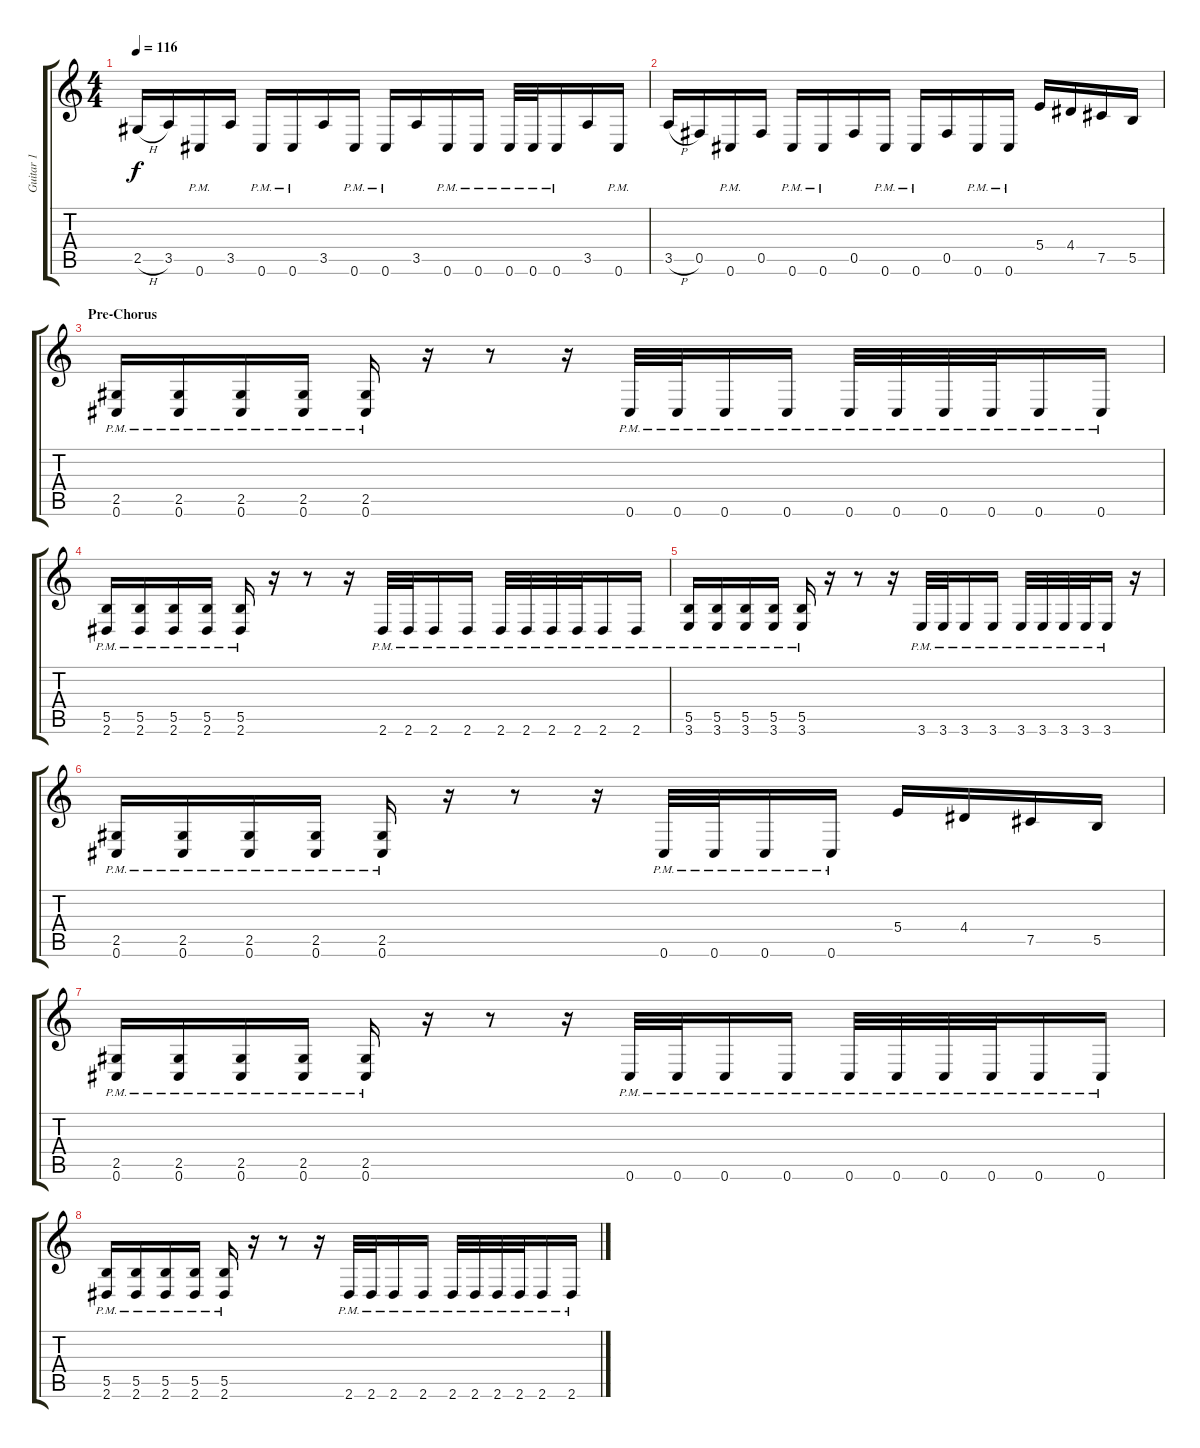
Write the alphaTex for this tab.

\track ("Guitar 1" "Guitar 1") {instrument distortionguitar}
\staff {score tabs}
\tuning (Db4 Ab3 E3 B2 Gb2 Db2) {hide}
\ts (4 4)
\tempo 116
\clef g2
\ks c
2.5{h}.16{dy f} 3.5.16 0.6{pm}.16 3.5.16 0.6{pm}.16 0.6{pm}.16 3.5.16 0.6{pm}.16 0.6{pm}.16 3.5.16 0.6{pm}.16 0.6{pm}.16 0.6{pm}.32 0.6{pm}.32 0.6{pm}.16 3.5.16 0.6{pm}.16 |
3.5{h}.16 0.5.16 0.6{pm}.16 0.5.16 0.6{pm}.16 0.6{pm}.16 0.5.16 0.6{pm}.16 0.6{pm}.16 0.5.16 0.6{pm}.16 0.6{pm}.16 5.4.16 4.4.16 7.5.16 5.5.16 |
\section ("" "Pre-Chorus")
(2.5{pm} 0.6{pm}).16 (2.5{pm} 0.6{pm}).16 (2.5{pm} 0.6{pm}).16 (2.5{pm} 0.6{pm}).16 (2.5{pm} 0.6{pm}).16 r.16 r.8 r.16 0.6{pm}.32 0.6{pm}.32 0.6{pm}.16 0.6{pm}.16 0.6{pm}.32 0.6{pm}.32 0.6{pm}.32 0.6{pm}.32 0.6{pm}.16 0.6{pm}.16 |
(5.5{pm} 2.6{pm}).16 (5.5{pm} 2.6{pm}).16 (5.5{pm} 2.6{pm}).16 (5.5{pm} 2.6{pm}).16 (5.5{pm} 2.6{pm}).16 r.16 r.8 r.16 2.6{pm}.32 2.6{pm}.32 2.6{pm}.16 2.6{pm}.16 2.6{pm}.32 2.6{pm}.32 2.6{pm}.32 2.6{pm}.32 2.6{pm}.16 2.6{pm}.16 |
(5.5{pm} 3.6{pm}).16 (5.5{pm} 3.6{pm}).16 (5.5{pm} 3.6{pm}).16 (5.5{pm} 3.6{pm}).16 (5.5{pm} 3.6{pm}).16 r.16 r.8 r.16 3.6{pm}.32 3.6{pm}.32 3.6{pm}.16 3.6{pm}.16 3.6{pm}.32 3.6{pm}.32 3.6{pm}.32 3.6{pm}.32 3.6{pm}.16 r.16 |
(2.5{pm} 0.6{pm}).16 (2.5{pm} 0.6{pm}).16 (2.5{pm} 0.6{pm}).16 (2.5{pm} 0.6{pm}).16 (2.5{pm} 0.6{pm}).16 r.16 r.8 r.16 0.6{pm}.32 0.6{pm}.32 0.6{pm}.16 0.6{pm}.16 5.4.16 4.4.16 7.5.16 5.5.16 |
(2.5{pm} 0.6{pm}).16 (2.5{pm} 0.6{pm}).16 (2.5{pm} 0.6{pm}).16 (2.5{pm} 0.6{pm}).16 (2.5{pm} 0.6{pm}).16 r.16 r.8 r.16 0.6{pm}.32 0.6{pm}.32 0.6{pm}.16 0.6{pm}.16 0.6{pm}.32 0.6{pm}.32 0.6{pm}.32 0.6{pm}.32 0.6{pm}.16 0.6{pm}.16 |
(5.5{pm} 2.6{pm}).16 (5.5{pm} 2.6{pm}).16 (5.5{pm} 2.6{pm}).16 (5.5{pm} 2.6{pm}).16 (5.5{pm} 2.6{pm}).16 r.16 r.8 r.16 2.6{pm}.32 2.6{pm}.32 2.6{pm}.16 2.6{pm}.16 2.6{pm}.32 2.6{pm}.32 2.6{pm}.32 2.6{pm}.32 2.6{pm}.16 2.6{pm}.16
